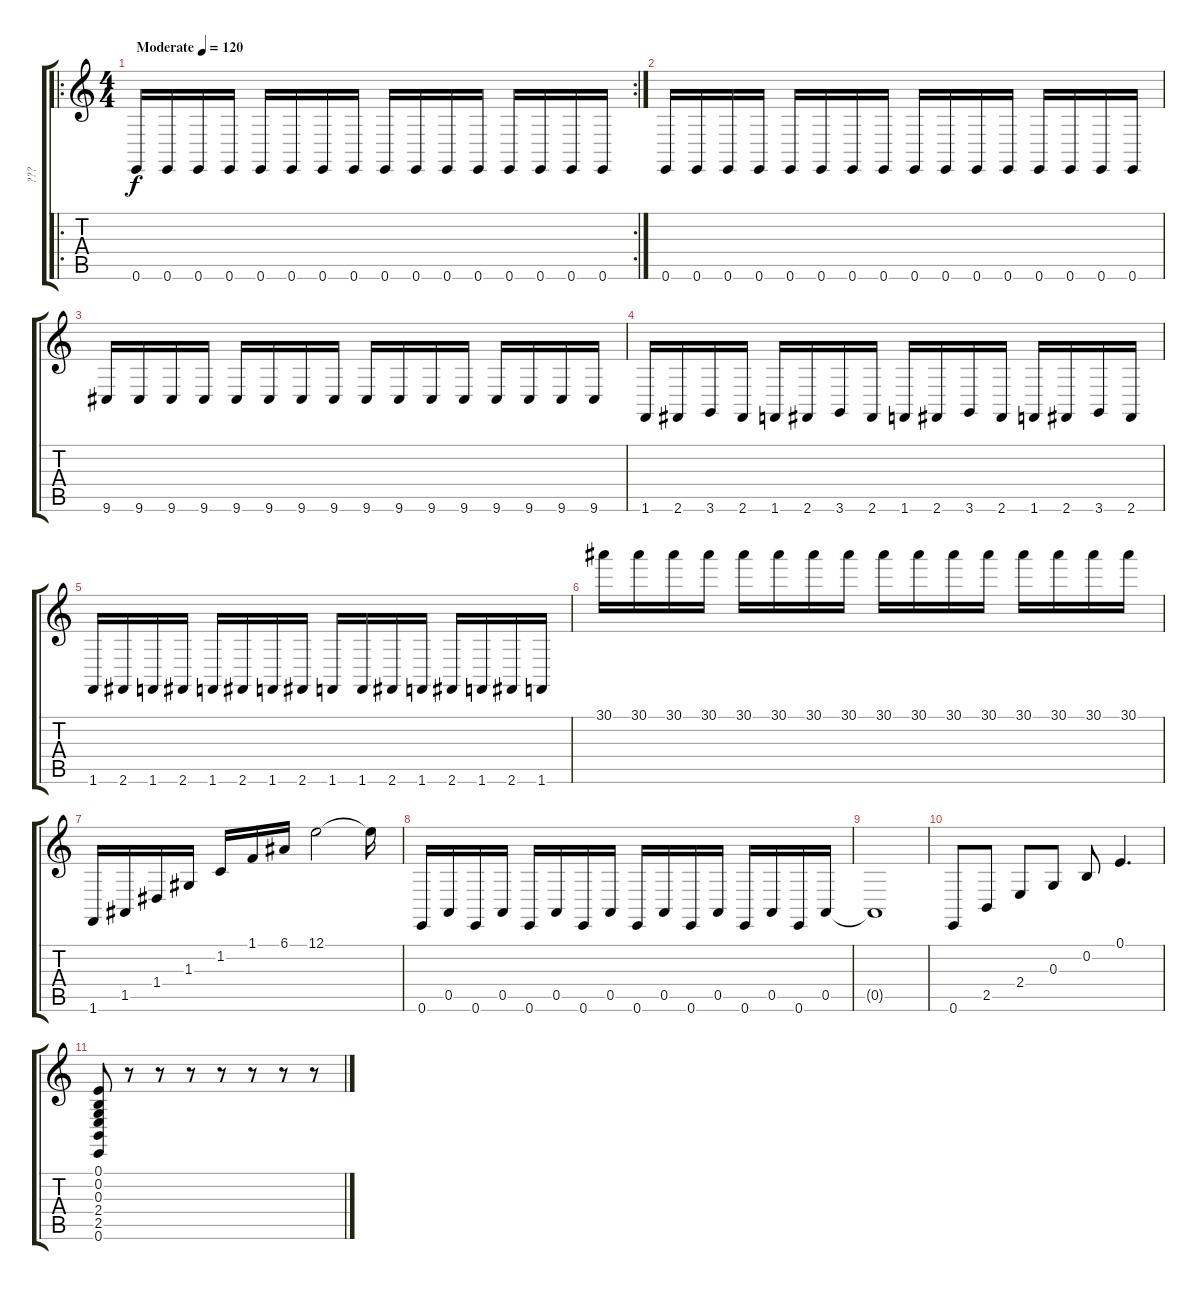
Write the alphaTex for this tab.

\track ("???" "???") {instrument electricpiano2}
\staff {score tabs}
\tuning (E4 B3 G3 D3 A2 E2) {hide}
\ro
\rc 2
\ts (4 4)
\tempo (120 "Moderate")
\clef g2
\ks c
0.6.16{dy f instrument electricpiano2} 0.6.16 0.6.16 0.6.16 0.6.16 0.6.16 0.6.16 0.6.16 0.6.16 0.6.16 0.6.16 0.6.16 0.6.16 0.6.16 0.6.16 0.6.16 |
0.6.16 0.6.16 0.6.16 0.6.16 0.6.16 0.6.16 0.6.16 0.6.16 0.6.16 0.6.16 0.6.16 0.6.16 0.6.16 0.6.16 0.6.16 0.6.16 |
9.6.16 9.6.16 9.6.16 9.6.16 9.6.16 9.6.16 9.6.16 9.6.16 9.6.16 9.6.16 9.6.16 9.6.16 9.6.16 9.6.16 9.6.16 9.6.16 |
1.6.16 2.6.16 3.6.16 2.6.16 1.6.16 2.6.16 3.6.16 2.6.16 1.6.16 2.6.16 3.6.16 2.6.16 1.6.16 2.6.16 3.6.16 2.6.16 |
1.6.16 2.6.16 1.6.16 2.6.16 1.6.16 2.6.16 1.6.16 2.6.16 1.6.16 1.6.16 2.6.16 1.6.16 2.6.16 1.6.16 2.6.16 1.6.16 |
30.1.16 30.1.16 30.1.16 30.1.16 30.1.16 30.1.16 30.1.16 30.1.16 30.1.16 30.1.16 30.1.16 30.1.16 30.1.16 30.1.16 30.1.16 30.1.16 |
1.6.16 1.5.16 1.4.16 1.3.16 1.2.16 1.1.16 6.1.16 12.1.2 12.1{t}.16 |
0.6.16 0.5.16 0.6.16 0.5.16 0.6.16 0.5.16 0.6.16 0.5.16 0.6.16 0.5.16 0.6.16 0.5.16 0.6.16 0.5.16 0.6.16 0.5.16 |
0.5{t}.1 |
0.6.8 2.5.8 2.4.8 0.3.8 0.2.8 0.1.4{d} |
(0.1 0.2 0.3 2.4 2.5 0.6).8 r.8 r.8 r.8 r.8 r.8 r.8 r.8
